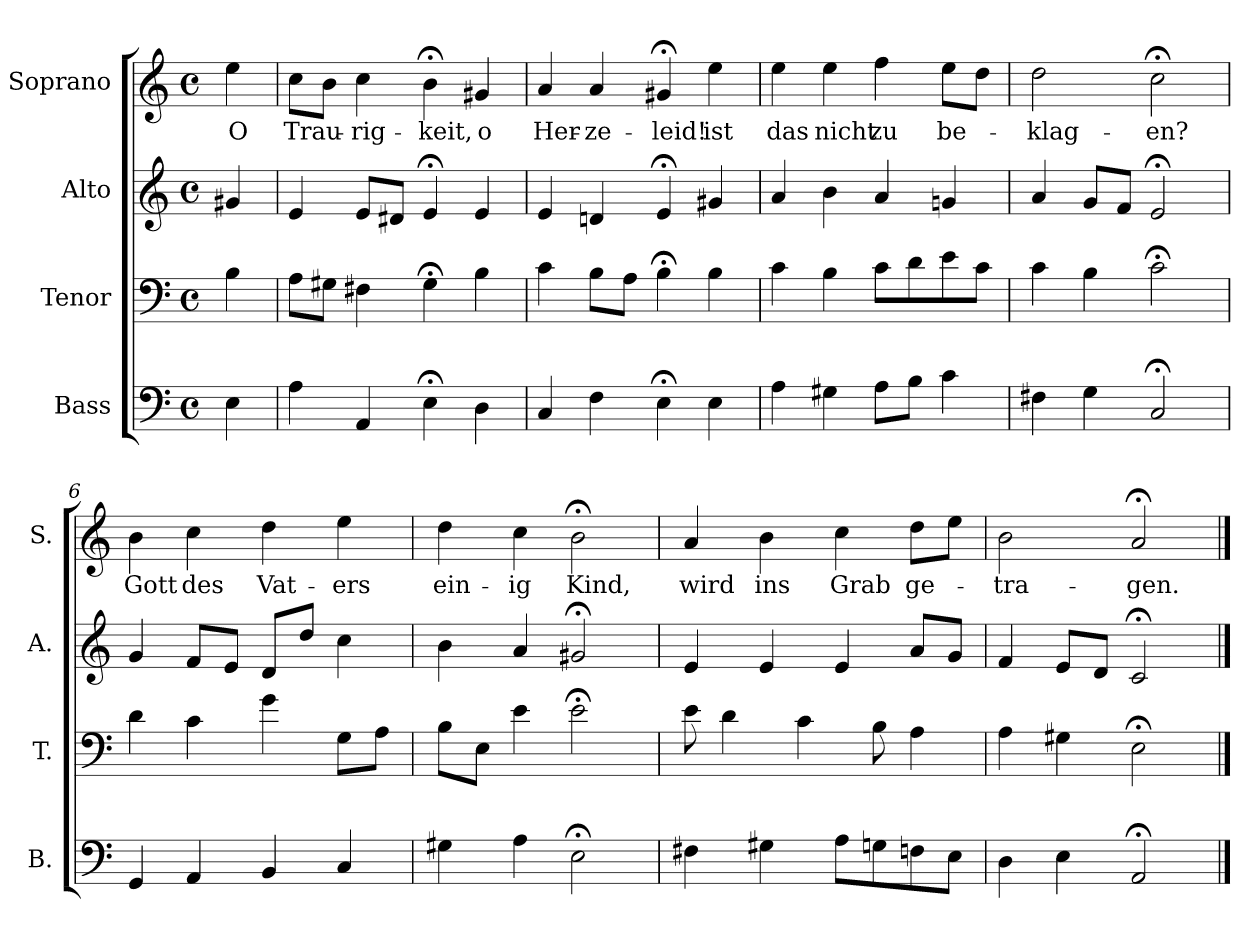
**kern	**kern	**kern	**kern	**text
*part4	*part3	*part2	*part1	*part1
*staff4	*staff3	*staff2	*staff1	*staff1
*I"Bass	*I"Tenor	*I"Alto	*I"Soprano	*
*I'B.	*I'T.	*I'A.	*I'S.	*
*clefF4	*clefF4	*clefG2	*clefG2	*
*k[]	*k[]	*k[]	*k[]	*
*M4/4	*M4/4	*M4/4	*M4/4	*
*met(c)	*met(c)	*met(c)	*met(c)	*
=1	=1	=1	=1	=1
!	!	!	!	!LO:LY:b
4E\	4B\	4g#X/	4ee\	O
=2	=2	=2	=2	=2
!	!	!	!	!LO:LY:b
4A\	8A\L	4e/	8cc\L	Trau-
.	8G#X\J	.	8b\J	.
!	!	!	!	!LO:LY:b
4AA/	4F#X\	8e/L	4cc\	-rig-
.	.	8d#X/J	.	.
!	!	!	!	!LO:LY:b
4E;<\	4G#;<\	4e;</	4b;<\	-keit,
!	!	!	!	!LO:LY:b
4D\	4B\	4e/	4g#X/	o
=3	=3	=3	=3	=3
!	!	!	!	!LO:LY:b
4C/	4c\	4e/	4a/	Her-
!	!	!	!	!LO:LY:b
4F\	8B\L	4dn/	4a/	-ze-
.	8A\J	.	.	.
!	!	!	!	!LO:LY:b
4E;<\	4B;<\	4e;</	4g#X;</	-leid!
!	!	!	!	!LO:LY:b
4E\	4B\	4g#X/	4ee\	ist
=4	=4	=4	=4	=4
!	!	!	!	!LO:LY:b
4A\	4c\	4a/	4ee\	das
!	!	!	!	!LO:LY:b
4G#X\	4B\	4b\	4ee\	nicht
!	!	!	!	!LO:LY:b
8A\L	8c\L	4a/	4ff\	zu
8B\J	8d\	.	.	.
!	!	!	!	!LO:LY:b
4c\	8e\	4gn/	8ee\L	be-
.	8c\J	.	8dd\J	.
=5	=5	=5	=5	=5
!	!	!	!	!LO:LY:b
4F#X\	4c\	4a/	2dd\	-klag-
4G\	4B\	8g/L	.	.
.	.	8f/J	.	.
!	!	!	!	!LO:LY:b
2C;</	2c;<\	2e;</	2cc;<\	-en?
!!LO:LB:g=z
=6	=6	=6	=6	=6
!	!	!	!	!LO:LY:b
4GG/	4d\	4g/	4b\	Gott
!	!	!	!	!LO:LY:b
4AA/	4c\	8f/L	4cc\	des
.	.	8e/J	.	.
!	!	!	!	!LO:LY:b
4BB/	4g\	8d/L	4dd\	Vat-
.	.	8dd/J	.	.
!	!	!	!	!LO:LY:b
4C/	8G\L	4cc\	4ee\	-ers
.	8A\J	.	.	.
=7	=7	=7	=7	=7
!	!	!	!	!LO:LY:b
4G#X\	8B\L	4b\	4dd\	ein-
.	8E\J	.	.	.
!	!	!	!	!LO:LY:b
4A\	4e\	4a/	4cc\	-ig
!	!	!	!	!LO:LY:b
2E;<\	2e;<\	2g#X;</	2b;<\	Kind,
=8	=8	=8	=8	=8
!	!	!	!	!LO:LY:b
4F#X\	8e\	4e/	4a/	wird
.	4d\	.	.	.
!	!	!	!	!LO:LY:b
4G#X\	.	4e/	4b\	ins
.	4c\	.	.	.
!	!	!	!	!LO:LY:b
8A\L	.	4e/	4cc\	Grab
8Gn\	8B\	.	.	.
!	!	!	!	!LO:LY:b
8Fn\	4A\	8a/L	8dd\L	ge-
8E\J	.	8g/J	8ee\J	.
=9	=9	=9	=9	=9
!	!	!	!	!LO:LY:b
4D\	4A\	4f/	2b\	-tra-
4E\	4G#X\	8e/L	.	.
.	.	8d/J	.	.
!	!	!	!	!LO:LY:b
2AA;</	2E;<\	2c;</	2a;</	-gen.
==	==	==	==	==
*-	*-	*-	*-	*-
